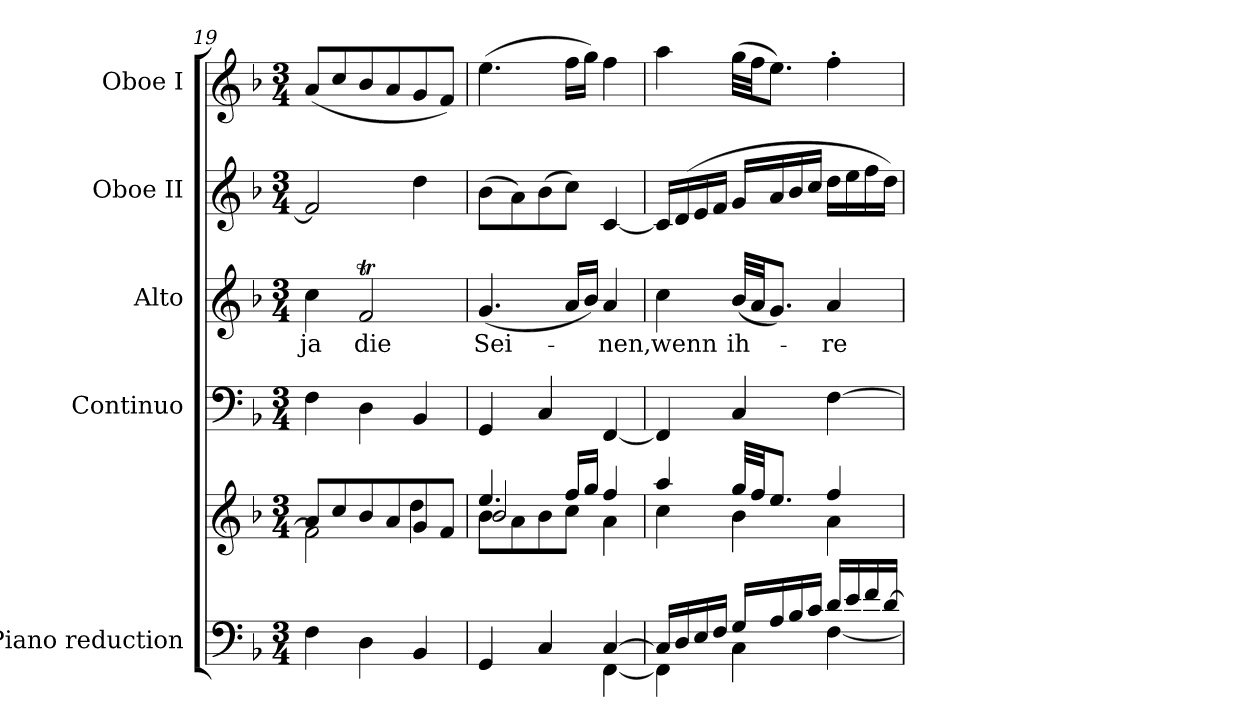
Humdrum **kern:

**kern	**kern	**kern	**kern	**text	**kern	**kern
*part5	*part5	*part4	*part3	*part3	*part2	*part1
*staff6	*staff5	*staff4	*staff3	*staff3	*staff2	*staff1
*I"Piano reduction	*	*I"Continuo	*I"Alto	*	*I"Oboe II	*I"Oboe I
*I'Pno	*	*	*	*	*I'Ob	*I'Ob
*clefF4	*clefG2	*clefF4	*clefG2	*	*clefG2	*clefG2
*k[b-]	*k[b-]	*k[b-]	*k[b-]	*	*k[b-]	*k[b-]
*M3/4	*M3/4	*M3/4	*M3/4	*	*M3/4	*M3/4
=19	=19	=19	=19	=19	=19	=19
*	*^	*	*	*	*	*
!	!	!	!	!	!LO:LY:b	!	!
4F\	8a/L	2f\]	4F\	4cc\	ja	2f/]	(<8a/L
.	8cc/	.	.	.	.	.	8cc/
!	!	!	!	!	!LO:LY:b	!	!
4D\	8b-/	.	4D\	2fT/	die	.	8b-/
.	8a/	.	.	.	.	.	8a/
4BB-/	8g/	4dd\	4BB-/	.	.	4dd\	8g/
.	8f/J	.	.	.	.	.	8f/J)
=20	=20	=20	=20	=20	=20	=20	=20
*^	*	*^	*	*	*	*	*
!	!	!	!	!	!	!	!LO:LY:b	!	!
2ryy	4GG/	4.ee/	8b-\L	2b-/	4GG/	(<4.g/	Sei-	(>8b-\L	(>4.ee\
.	.	.	8a\	.	.	.	.	8a\)	.
.	4C/	.	8b-\	.	4C/	.	.	(>8b-\	.
.	.	16ff/LL	8cc\J	.	.	16a/LL	.	8cc\J)	16ff\LL
.	.	16gg/JJ	.	.	.	16b-/JJ)	.	.	16gg\JJ)
!	!	!	!	!	!	!	!LO:LY:b	!	!
[4C/	[4FF\	4ff/	4a\	4ryy	[4FF/	4a/	-nen,	[4c/	4ff\
!!LO:LB:g=z
=21	=21	=21	=21	=21	=21	=21	=21	=21	=21
!	!	!	!	!	!	!	!LO:LY:b	!	!
*	*	*	*v	*v	*	*	*	*	*
16C/LL]	4FF\]	4aa/	4cc\	4FF/]	4cc\	wenn	16c/LL]	4aa\
16D/	.	.	.	.	.	.	(>16d/	.
16E/	.	.	.	.	.	.	16e/	.
16F/JJ	.	.	.	.	.	.	16f/JJ	.
!	!	!	!	!	!	!LO:LY:b	!	!
16G/LL	4C\	32gg/LLL	4b-\	4C/	(<32b-/LLL	ih-	16g/LL	(>32gg\LLL
.	.	32ff/JJ	.	.	32a/JJ	.	.	32ff\JJ
16A/	.	8.ee/J	.	.	8.g/J)	.	16a/	8.ee\J)
16B-/	.	.	.	.	.	.	16b-/	.
16c/JJ	.	.	.	.	.	.	16cc/JJ	.
!	!	!	!	!	!	!LO:LY:b	!	!
16d/LL	[4F\	4ff/	4a\	[4F\	4a/	-re	16dd\LL	4ff'\
16e/	.	.	.	.	.	.	16ee\	.
16f/	.	.	.	.	.	.	16ff\	.
[16d/JJ	.	.	.	.	.	.	16dd\JJ)	.
*v	*v	*	*	*	*	*	*	*
*	*v	*v	*	*	*	*	*
=	=	=	=	=	=	=
*-	*-	*-	*-	*-	*-	*-
